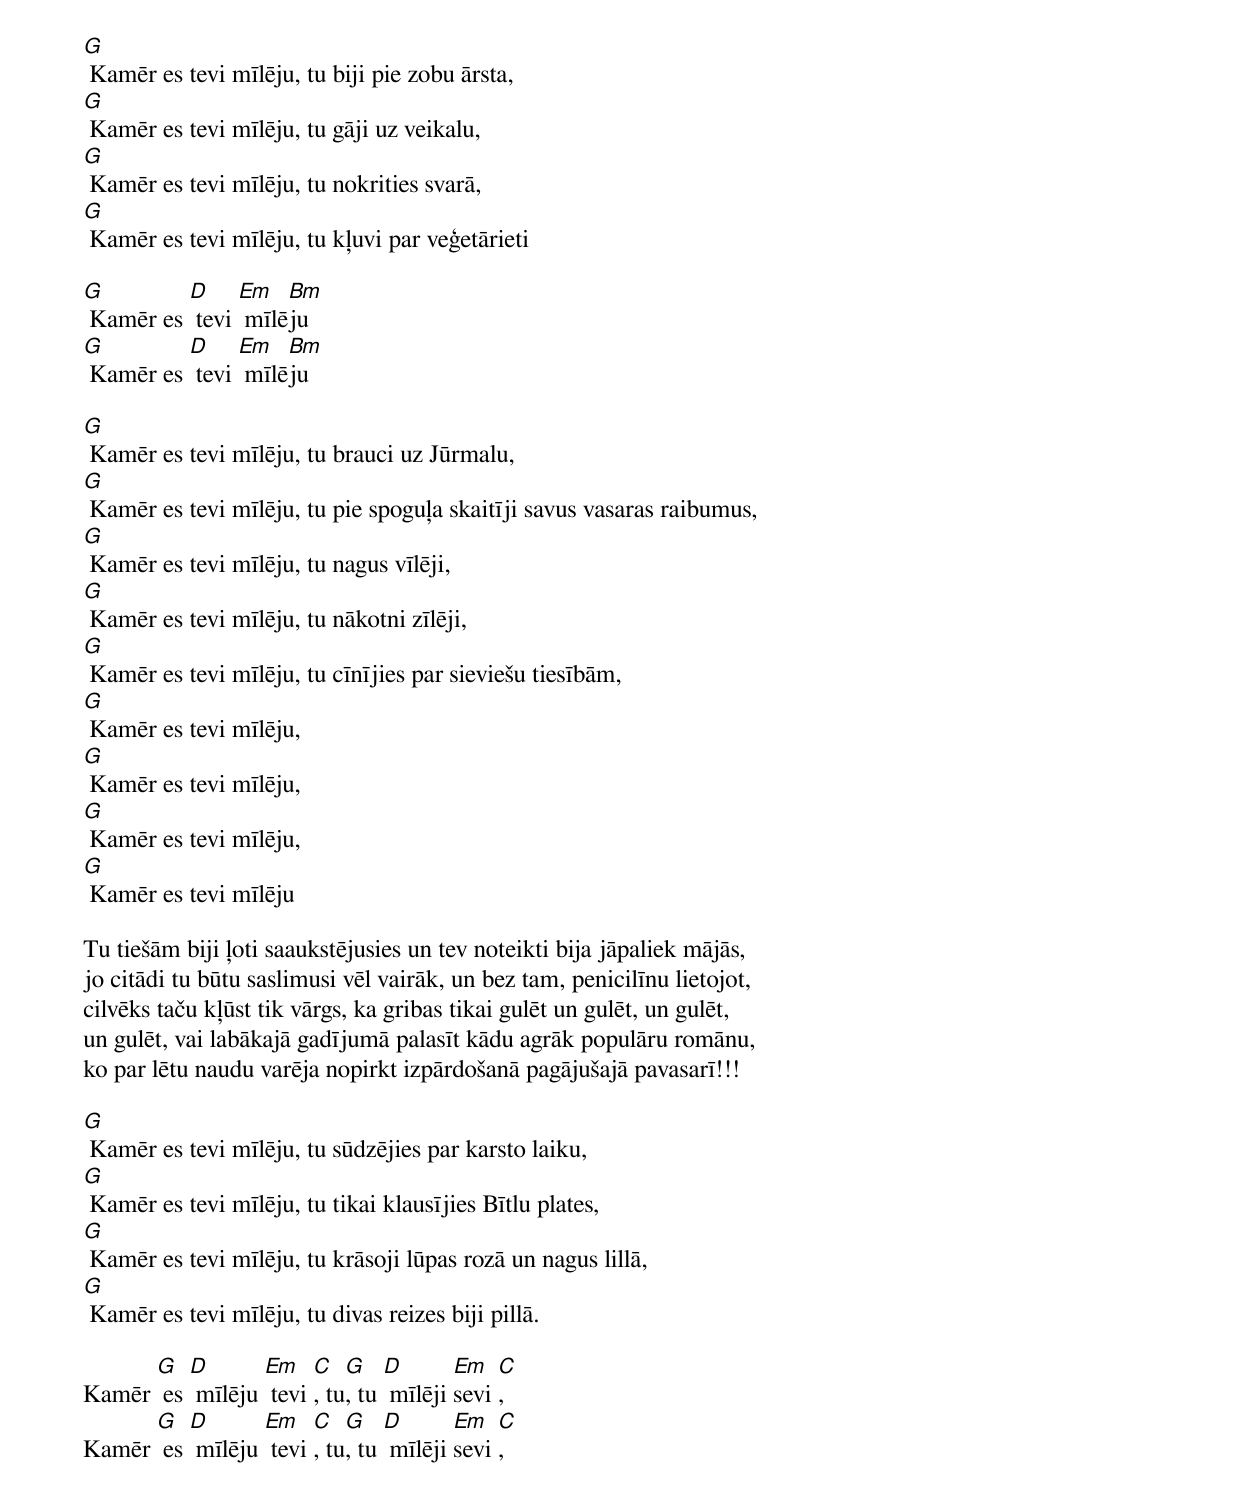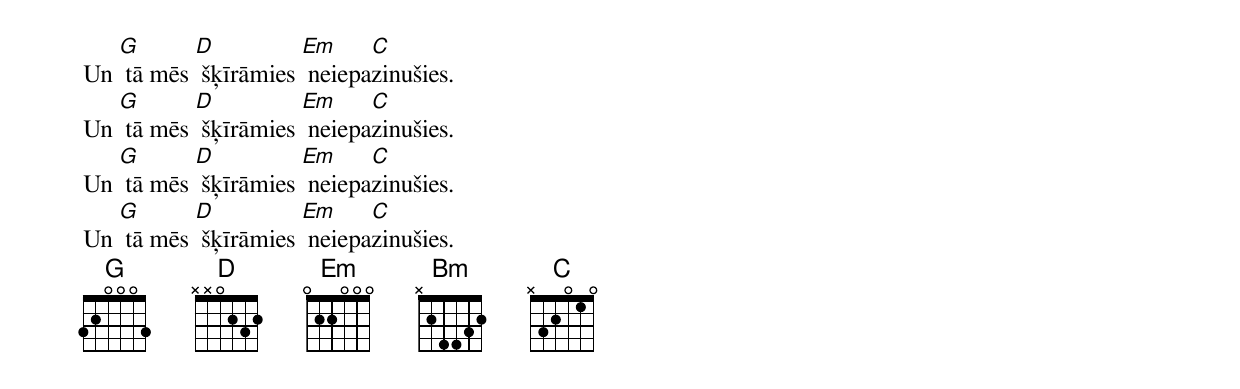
[G] Kamēr es tevi mīlēju, tu biji pie zobu ārsta,
[G] Kamēr es tevi mīlēju, tu gāji uz veikalu,
[G] Kamēr es tevi mīlēju, tu nokrities svarā,
[G] Kamēr es tevi mīlēju, tu kļuvi par veģetārieti

[G] Kamēr es [D] tevi [Em] mīlē[Bm]ju
[G] Kamēr es [D] tevi [Em] mīlē[Bm]ju

[G] Kamēr es tevi mīlēju, tu brauci uz Jūrmalu,
[G] Kamēr es tevi mīlēju, tu pie spoguļa skaitīji savus vasaras raibumus,
[G] Kamēr es tevi mīlēju, tu nagus vīlēji,
[G] Kamēr es tevi mīlēju, tu nākotni zīlēji,
[G] Kamēr es tevi mīlēju, tu cīnījies par sieviešu tiesībām,
[G] Kamēr es tevi mīlēju,
[G] Kamēr es tevi mīlēju,
[G] Kamēr es tevi mīlēju,
[G] Kamēr es tevi mīlēju

Tu tiešām biji ļoti saaukstējusies un tev noteikti bija jāpaliek mājās,
jo citādi tu būtu saslimusi vēl vairāk, un bez tam, penicilīnu lietojot,
cilvēks taču kļūst tik vārgs, ka gribas tikai gulēt un gulēt, un gulēt,
un gulēt, vai labākajā gadījumā palasīt kādu agrāk populāru romānu,
ko par lētu naudu varēja nopirkt izpārdošanā pagājušajā pavasarī!!!

[G] Kamēr es tevi mīlēju, tu sūdzējies par karsto laiku,
[G] Kamēr es tevi mīlēju, tu tikai klausījies Bītlu plates,
[G] Kamēr es tevi mīlēju, tu krāsoji lūpas rozā un nagus lillā,
[G] Kamēr es tevi mīlēju, tu divas reizes biji pillā.

Kamēr [G] es [D] mīlēju [Em] tevi [C], tu[G], tu [D] mīlēji [Em]sevi [C],
Kamēr [G] es [D] mīlēju [Em] tevi [C], tu[G], tu [D] mīlēji [Em]sevi [C],

Un [G] tā mēs [D] šķīrāmies [Em] neiepa[C]zinušies.
Un [G] tā mēs [D] šķīrāmies [Em] neiepa[C]zinušies.
Un [G] tā mēs [D] šķīrāmies [Em] neiepa[C]zinušies.
Un [G] tā mēs [D] šķīrāmies [Em] neiepa[C]zinušies.
